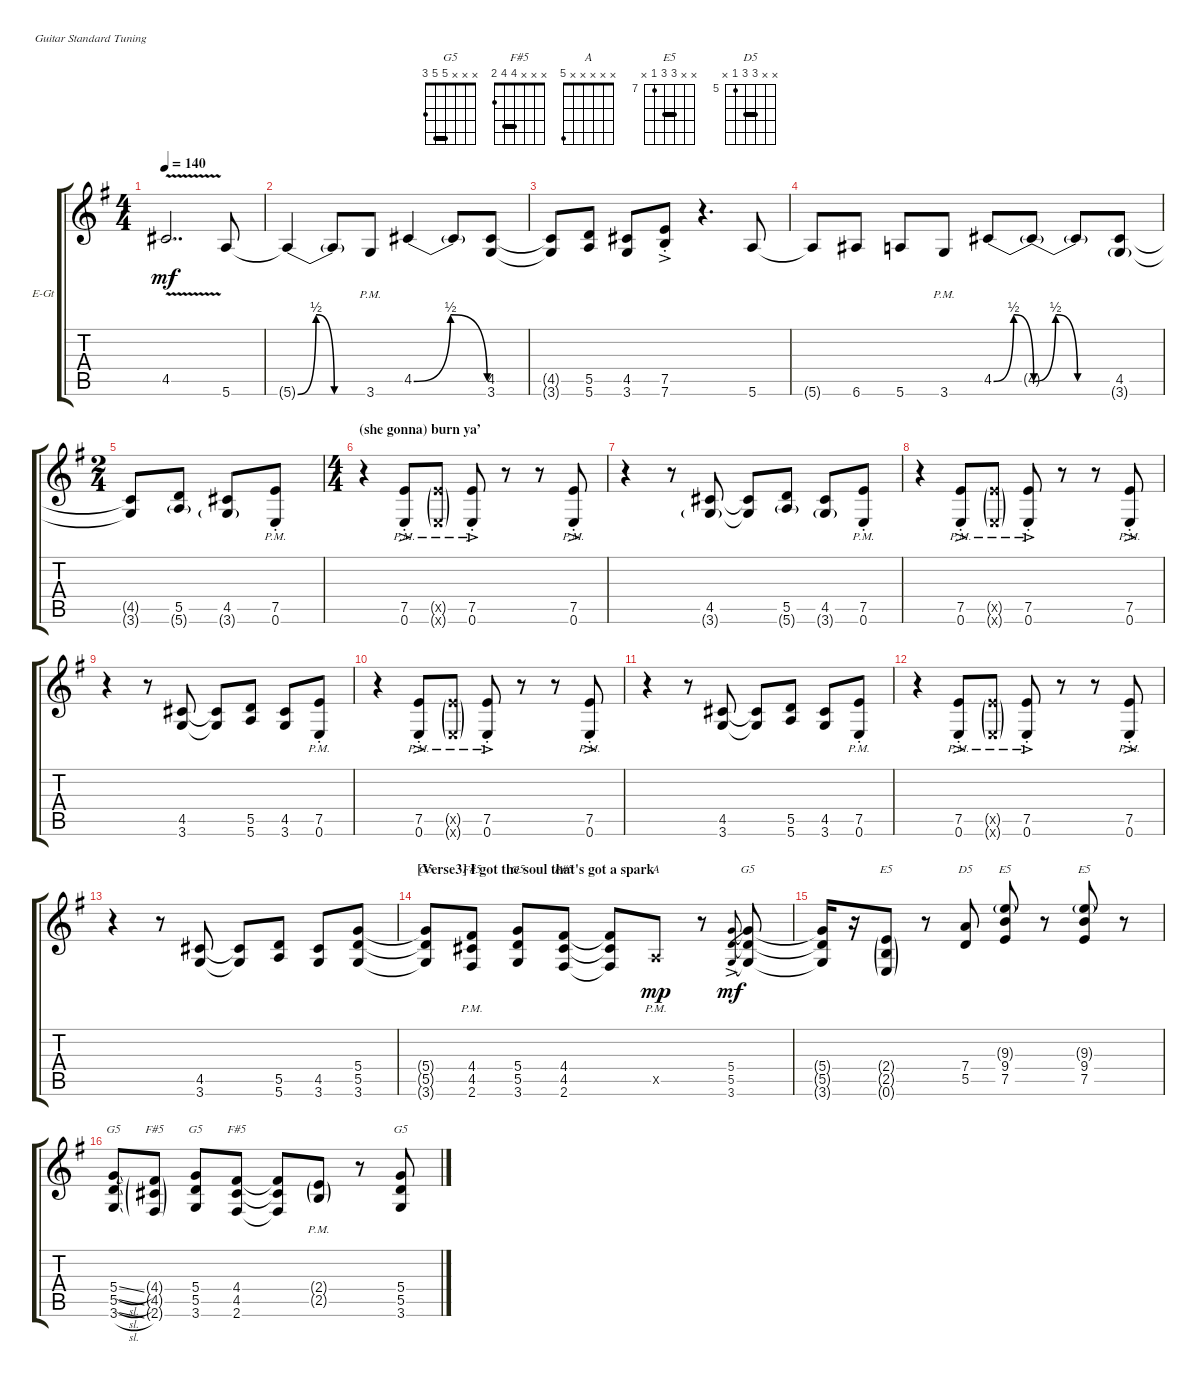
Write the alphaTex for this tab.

\defaultSystemsLayout 4
\bracketExtendMode groupsimilarinstruments
\firstSystemTrackNameOrientation horizontal
\otherSystemsTrackNameOrientation horizontal
\track ("Electric Guitar (Drive)" "E-Gt") {instrument overdrivenguitar}
\staff {score tabs}
\tuning (E4 B3 G3 D3 A2 E2)
\chord ("G5" x x x 5 5 3) {barre 5}
\chord ("F#5" x x x 4 4 2) {barre 4}
\chord ("A" x x x x x 5)
\chord ("E5" x x x 2 2 0) {barre 2}
\chord ("D5" x x 7 7 5 x) {firstfret 5 barre 7}
\chord ("E5" x x 9 9 7 x) {firstfret 7 barre 9}
\ts (4 4)
\tempo 140
\clef g2
\ks g
4.5{v t}.2{dd dy mf} 5.6.8 |
5.6{be (bendrelease 27.599999999999998 0 33.6 2 42 2 49.199999999999996 0) t}.4 5.6{be (hold 0 0 60 0) t}.8 3.6{pm}.8 4.5{be (bendrelease 8.4 0 22.2 2 33 2 53.4 0)}.4 4.5{t}.8 (4.5 3.6).8 |
(4.5{t} 3.6{t}).8 (5.5 5.6).8 (4.5 3.6).8 (7.5{ac st} 7.6{st}).8 r.4{d} 5.6.8 |
5.6{t}.8 6.6.8 5.6{be (hold 0 0 60 0)}.8 3.6{pm}.8 4.5{be (bendrelease 17.4 0 24.599999999999998 2 35.4 2 42.6 0)}.8 4.5{be (bendrelease 15.6 0 24.599999999999998 2 33 2 45 0) t}.8 4.5{be (hold 0 0 60 0) t}.8 (4.5 3.6{g}).8 |
\ts (2 4)
(4.5{t} 3.6{t}).8 (5.5 5.6{g}).8 (4.5 3.6{g}).8 (7.5{pm st} 0.6{pm st}).8 |
\ts (4 4)
\section ("" "(she gonna) burn ya’")
r.4 (7.5{ac pm st} 0.6{ac pm st}).8 (7.5{g pm x} 0.6{g pm x}).8 (7.5{ac pm st} 0.6{ac pm st}).8 r.8 r.8 (7.5{ac pm st} 0.6{ac pm st}).8 |
r.4 r.8 (4.5 3.6{g}).8 (4.5{t} 3.6{t}).8 (5.5 5.6{g}).8 (4.5 3.6{g}).8 (7.5{pm st} 0.6{pm st}).8 |
r.4 (7.5{ac pm st} 0.6{ac pm st}).8 (7.5{g pm x} 0.6{g pm x}).8 (7.5{ac pm st} 0.6{ac pm st}).8 r.8 r.8 (7.5{ac pm st} 0.6{ac pm st}).8 |
r.4 r.8 (4.5 3.6).8 (4.5{t} 3.6{t}).8 (5.5 5.6).8 (4.5 3.6).8 (7.5{pm st} 0.6{pm st}).8 |
r.4 (7.5{ac pm st} 0.6{ac pm st}).8 (7.5{g pm x} 0.6{g pm x}).8 (7.5{ac pm st} 0.6{ac pm st}).8 r.8 r.8 (7.5{ac pm st} 0.6{ac pm st}).8 |
r.4 r.8 (4.5 3.6).8 (4.5{t} 3.6{t}).8 (5.5 5.6).8 (4.5 3.6).8 (7.5{pm st} 0.6{pm st}).8 |
r.4 (7.5{ac pm st} 0.6{ac pm st}).8 (7.5{g pm x} 0.6{g pm x}).8 (7.5{ac pm st} 0.6{ac pm st}).8 r.8 r.8 (7.5{ac pm st} 0.6{ac pm st}).8 |
r.4 r.8 (4.5 3.6).8 (4.5{t} 3.6{t}).8 (5.5 5.6).8 (4.5 3.6).8 (3.6 5.5 5.4).8 |
\section ("" "[Verse3] I got the soul that's got a spark")
(3.6{t} 5.5{t} 5.4{t}).8{ch "G5"} (2.6{pm} 4.5{pm} 4.4{pm}).8{ch "F#5"} (3.6 5.5 5.4).8{ch "G5"} (2.6 4.5 4.4).8{ch "F#5"} (2.6{t} 4.5{t} 4.4{t}).8 0.5{pm x}.8{ch "A" dy mp} r.8 (3.6 5.5{ac} 5.4).8{gr dy mf} (3.6{t} 5.5{t} 5.4{t}).8{ch "G5"} |
(3.6{t} 5.5{t} 5.4{t}).16 r.16 (2.5{g} 2.4{g} 0.6{g}).8{ch "E5"} r.8 (5.5 7.4).8{ch "D5"} (7.5 9.4 9.3{g}).8{ch "E5"} r.8 (7.5 9.4 9.3{g}).8{ch "E5"} r.8 |
(3.6{sl} 5.5{sl} 5.4{sl}).8{ch "G5"} (2.6{g} 4.5{g} 4.4{g}).8{ch "F#5"} (3.6 5.5 5.4).8{ch "G5"} (2.6 4.5 4.4).8{ch "F#5"} (2.6{t} 4.5{t} 4.4{t}).8 (2.5{g pm} 2.4{g pm}).8 r.8 (3.6 5.5 5.4).8{ch "G5"}
